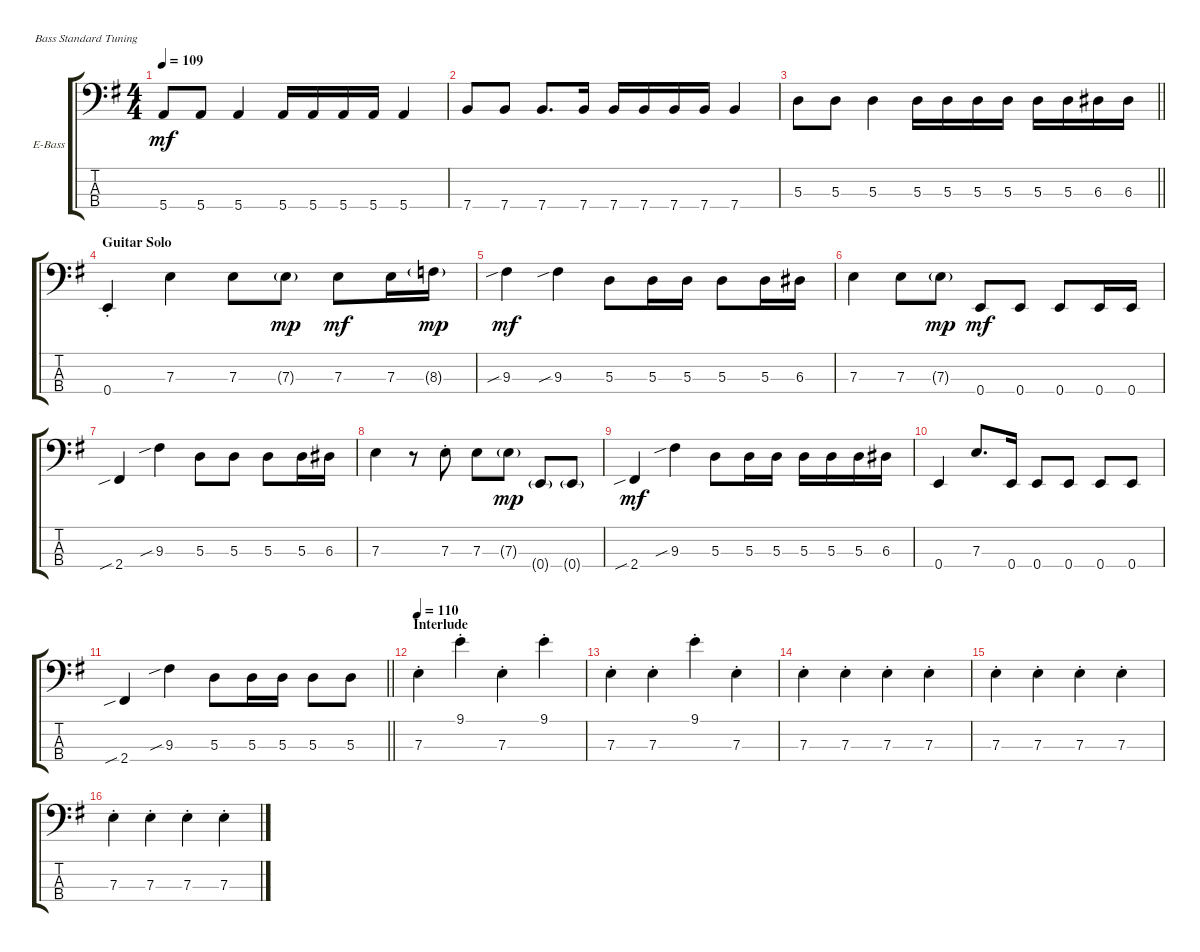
\bracketExtendMode groupsimilarinstruments
\firstSystemTrackNameOrientation horizontal
\otherSystemsTrackNameOrientation horizontal
\track ("Bass: Noel Redding" "E-Bass") {instrument electricbassfinger}
\staff {score tabs}
\tuning (G2 D2 A1 E1)
\ts (4 4)
\tempo 109
\clef f4
\ks g
5.4.8{dy mf} 5.4.8 5.4.4 5.4.16 5.4.16 5.4.16 5.4.16 5.4.4 |
7.4.8 7.4.8 7.4.8{d} 7.4.16 7.4.16 7.4.16 7.4.16 7.4.16 7.4.4 |
\barLineRight lightlight
5.3.8 5.3.8 5.3.4 5.3.16 5.3.16 5.3.16 5.3.16 5.3.16 5.3.16 6.3.16 6.3.16 |
\section ("" "Guitar Solo")
0.4{st}.4 7.3.4 7.3.8 7.3{g}.8{dy mp} 7.3.8{dy mf} 7.3.16 8.3{g}.16{dy mp} |
9.3{sib}.4{dy mf} 9.3{sib}.4 5.3.8 5.3.16 5.3.16 5.3.8 5.3.16 6.3.16 |
7.3.4 7.3.8 7.3{g}.8{dy mp} 0.4.8{dy mf} 0.4.8 0.4.8 0.4.16 0.4.16 |
2.4{sib}.4 9.3{sib}.4 5.3.8 5.3.8 5.3.8 5.3.16 6.3.16 |
7.3.4 r.8 7.3{st}.8 7.3.8 7.3{g}.8{dy mp} 0.4{g}.8 0.4{g}.8 |
2.4{sib}.4{dy mf} 9.3{sib}.4 5.3.8 5.3.16 5.3.16 5.3.16 5.3.16 5.3.16 6.3.16 |
0.4.4 7.3.8{d} 0.4.16 0.4.8 0.4.8 0.4.8 0.4.8 |
\barLineRight lightlight
2.4{sib}.4 9.3{sib}.4 5.3.8 5.3.16 5.3.16 5.3.8 5.3.8 |
\section ("" "Interlude")
\tempo 110
7.3{st}.4 9.1{st}.4 7.3{st}.4 9.1{st}.4 |
7.3{st}.4 7.3{st}.4 9.1{st}.4 7.3{st}.4 |
7.3{st}.4 7.3{st}.4 7.3{st}.4 7.3{st}.4 |
7.3{st}.4 7.3{st}.4 7.3{st}.4 7.3{st}.4 |
7.3{st}.4 7.3{st}.4 7.3{st}.4 7.3{st}.4
